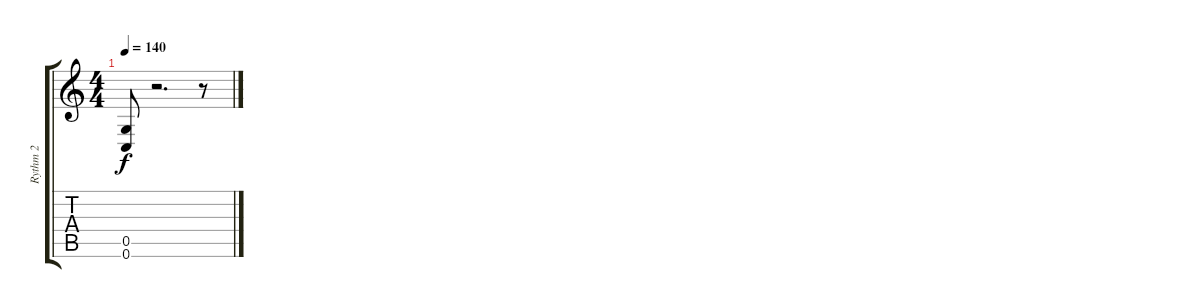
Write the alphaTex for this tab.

\track ("Rythm 2" "Rythm 2") {instrument distortionguitar}
\staff {score tabs}
\tuning (D4 A3 F3 C3 G2 C2) {hide}
\ts (4 4)
\tempo 140
\clef g2
\ks c
(0.5 0.6).8{dy f} r.2{d} r.8
